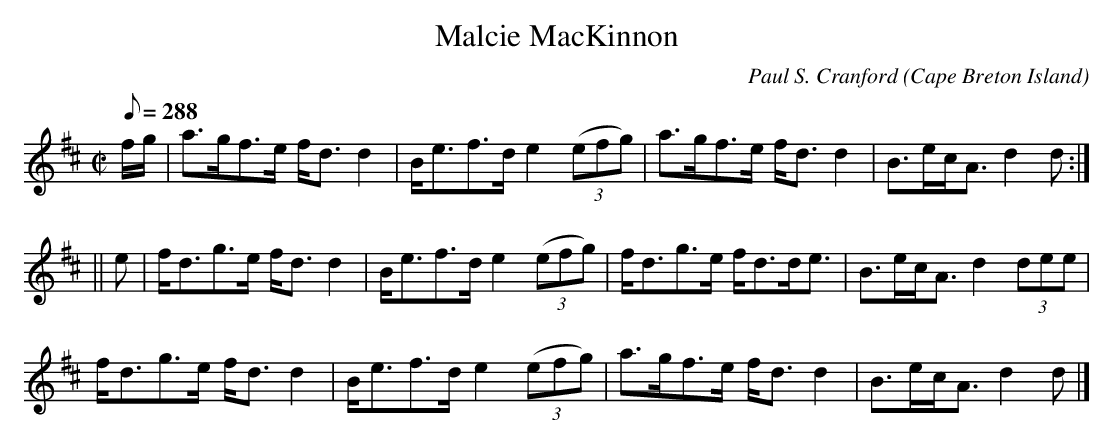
X:1
T:Malcie MacKinnon
C:Paul S. Cranford
O:Cape Breton Island
L:1/8
Q:288
M:C|
K:D
f/g/|a>gf>e f<d d2|B<ef>d e2 (3(efg)|a>gf>e f<d d2|B>ec<A d2 d:|
||e|f<dg>e f<d d2|B<ef>d e2 (3(efg)|f<dg>e f<dd<e|B>ec<A d2 (3dee|
f<dg>e f<d d2|B<ef>d e2 (3(efg)|a>gf>e f<d d2|B>ec<A d2 d|]
